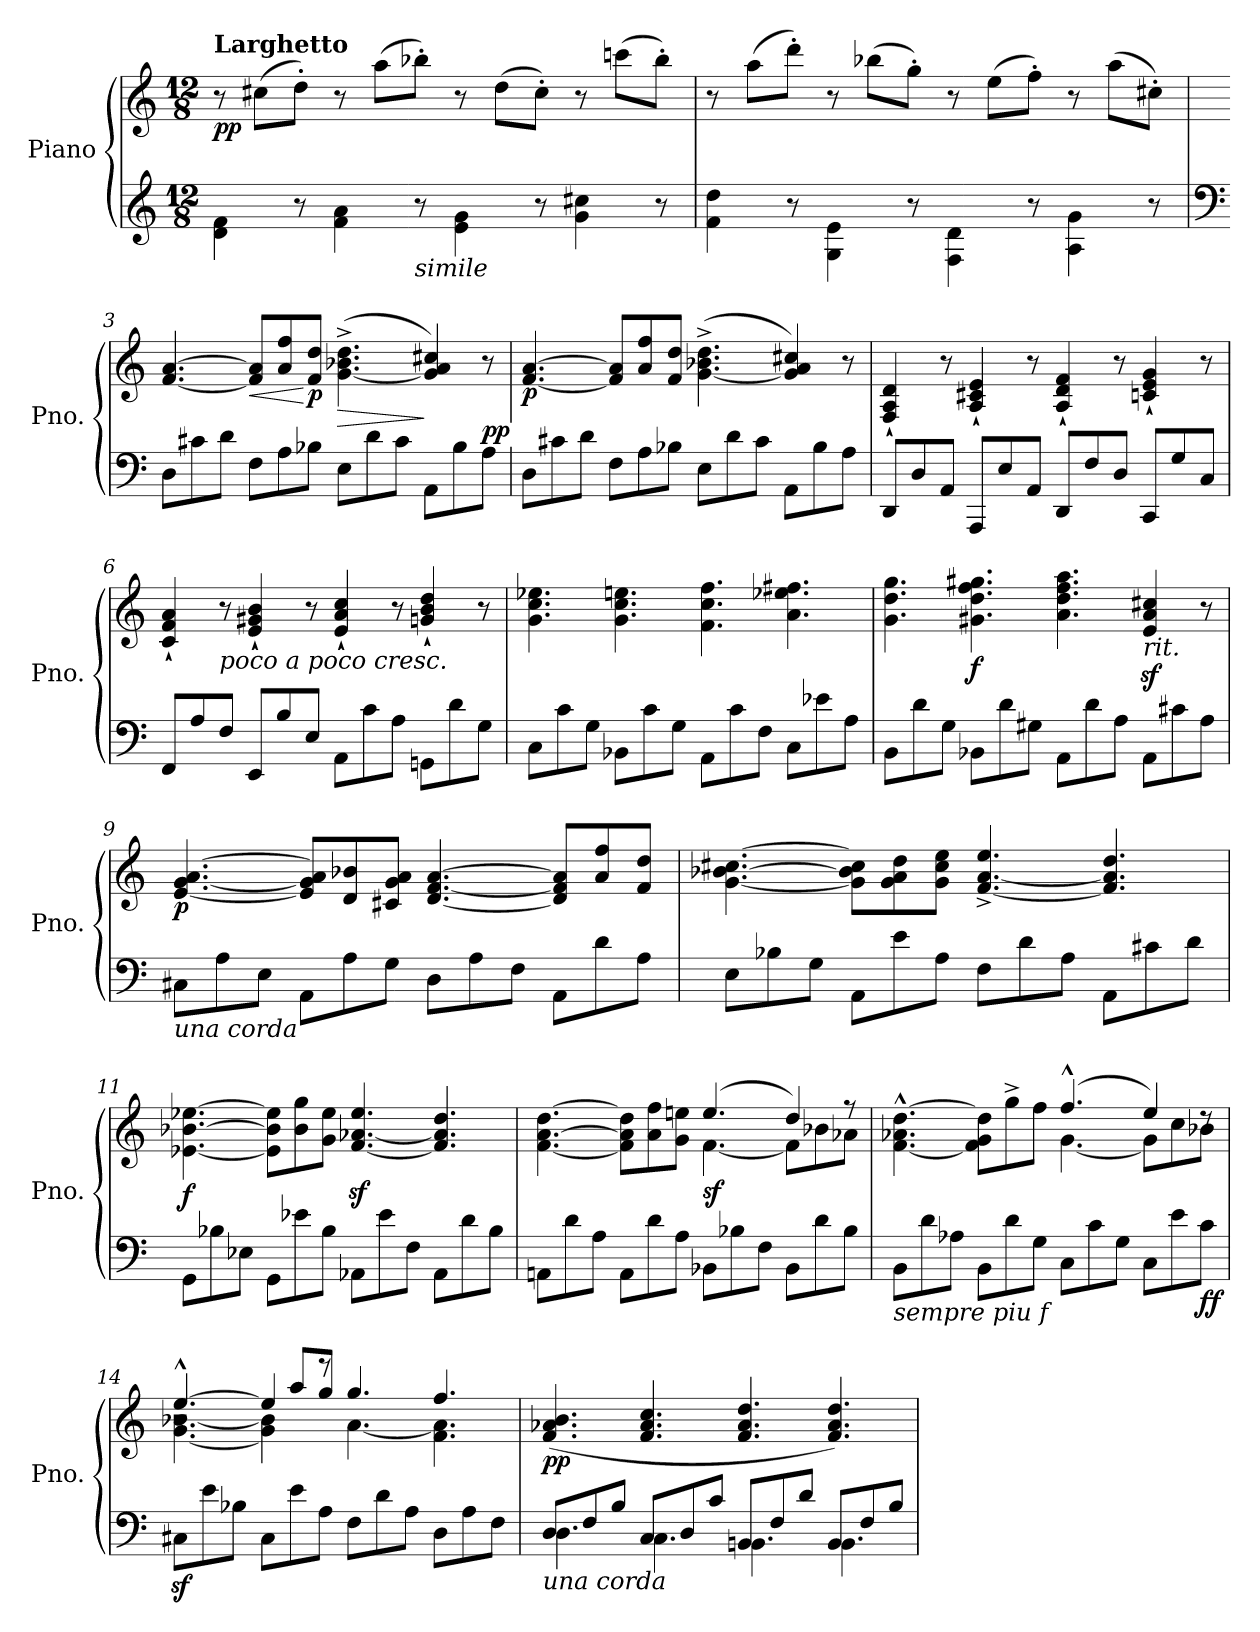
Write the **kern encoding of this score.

**kern	**kern	**dynam
*part1	*part1	*part1
*staff2	*staff1	*staff1/2
*I"Piano	*	*
*I'Pno.	*	*
*clefG2	*clefG2	*
*k[]	*k[]	*
*M12/8	*M12/8	*
*MM56	*MM56	*
=1	=1	=1
!	!LO:TX:a:B:t=Larghetto	!
!	!	!LO:DY:b
4d\ 4f\	8r	pp
.	(>8cc#X\L	.
8r	8dd'\J)	.
4f\ 4a\	8r	.
.	(>8aa\L	.
!LO:TX:b:i:t=simile	!	!
8r	8bb-X'\J)	.
4e\ 4g\	8r	.
.	(>8dd\L	.
8r	8cc#'\J)	.
4g\ 4cc#X\	8r	.
.	(>8cccn\L	.
8r	8bb-'\J)	.
=2	=2	=2
4f\ 4dd\	8r	.
.	(>8aa\L	.
8r	8ddd'\J)	.
4G\ 4e\	8r	.
.	(>8bb-X\L	.
8r	8gg'\J)	.
4F\ 4d\	8r	.
.	(>8ee\L	.
8r	8ff'\J)	.
4A\ 4g\	8r	.
.	(>8aa\L	.
8r	8cc#X'\J)	.
=3	=3	=3
*clefF4	*	*
8D\L	[4.f/ [4.a/	.
8c#X\	.	.
8d\J	.	.
!	!	!LO:HP:b
8F\L	8f/] 8a/]L	<
8A\	8a/ 8ff/	.
!	!	!LO:DY:n=1:b
8B-X\J	8f/ 8dd/J	[ p
!	!	!LO:HP:b
8E\L	(>[4.g\^ 4.b-X\^ 4.dd\^	>
8d\	.	.
8c#\J	.	.
8AA\L	4g/] 4a/ 4cc#X/)	]
8B-\	.	.
!	!	!LO:DY:n=2:a=2
8A\J	8r	pp
!!LO:LB:g=z
=4	=4	=4
!	!	!LO:DY:b
8D\L	[4.f/ [4.a/	p
8c#X\	.	.
8d\J	.	.
8F\L	8f/] 8a/]L	.
8A\	8a/ 8ff/	.
8B-X\J	8f/ 8dd/J	.
8E\L	(>[4.g\^ 4.b-X\^ 4.dd\^	.
8d\	.	.
8c#\J	.	.
8AA\L	4g/] 4a/ 4cc#X/)	.
8B-\	.	.
8A\J	8r	.
=5	=5	=5
8DD/L	4F/` 4A/` 4d/`	.
8D/	.	.
8AA/J	8r	.
8AAA/L	4A/` 4c#X/` 4e/`	.
8E/	.	.
8AA/J	8r	.
8DD/L	4A/` 4d/` 4f/`	.
8F/	.	.
8D/J	8r	.
8CC/L	4cn/` 4e/` 4g/`	.
8G/	.	.
8C/J	8r	.
=6	=6	=6
8FF/L	4c/` 4f/` 4a/`	.
8A/	.	.
!	!LO:TX:b:i:t=poco a poco cresc.	!
8F/J	8r	.
8EE/L	4e/` 4g#X/` 4b/`	.
8B/	.	.
8E/J	8r	.
8AA\L	4e/` 4a/` 4cc/`	.
8c\	.	.
8A\J	8r	.
8GGn\L	4gn/` 4b/` 4dd/`	.
8d\	.	.
8G\J	8r	.
!!LO:LB:g=z
=7	=7	=7
8C\L	4.g\ 4.cc\ 4.ee-X\	.
8c\	.	.
8G\J	.	.
8BB-X\L	4.g\ 4.cc\ 4.een\	.
8c\	.	.
8G\J	.	.
8AA\L	4.f\ 4.cc\ 4.ff\	.
8c\	.	.
8F\J	.	.
8C\L	4.a\ 4.ee-X\ 4.ff#X\	.
8e-X\	.	.
8A\J	.	.
=8	=8	=8
8BB\L	4.g\ 4.dd\ 4.gg\	.
8d\	.	.
8G\J	.	.
!	!	!LO:DY:b
8BB-X\L	4.g#X\ 4.dd\ 4.ff\ 4.gg#X\	f
8d\	.	.
8G#X\J	.	.
8AA\L	4.a\ 4.dd\ 4.ff\ 4.aa\	.
8d\	.	.
8A\J	.	.
!	!LO:TX:b:i:t=rit.	!
8AA\L	4e/z< 4a/z< 4cc#X/z<	.
8c#X\	.	.
8A\J	8r	.
=9	=9	=9
!LO:TX:b:i:t=una corda	!	!
!	!	!LO:DY:b
8C#X\L	[4.e/ [4.g/ [4.a/	p
8A\	.	.
8E\J	.	.
8AA\L	8e/] 8g/] 8a/]L	.
8A\	8d/ 8b-X/	.
8G\J	8c#X/ 8g/ 8a/J	.
8D\L	[4.d/ [4.f/ [4.a/	.
8A\	.	.
8F\J	.	.
8AA\L	8d/] 8f/] 8a/]L	.
8d\	8a/ 8ff/	.
8A\J	8f/ 8dd/J	.
!!LO:LB:g=z
=10	=10	=10
8E\L	[4.g\ [4.b-X\ [4.cc#X\	.
8B-X\	.	.
8G\J	.	.
8AA\L	8g\] 8b-\] 8cc#\]L	.
8e\	8g\ 8a\ 8dd\	.
8A\J	8g\ 8cc#\ 8ee\J	.
8F\L	[4.f/^ [4.a/^ 4.ee/^	.
8d\	.	.
8A\J	.	.
8AA\L	4.f/] 4.a/] 4.dd/	.
8c#X\	.	.
8d\J	.	.
=11	=11	=11
!	!	!LO:DY:b
8GG\L	[4.e-X\ [4.b-X\ [4.ee-X\	f
8B-X\	.	.
8E-X\J	.	.
8GG\L	8e-\] 8b-\] 8ee-\]L	.
8e-X\	8b-\ 8gg\	.
8B-\J	8g\ 8ee-\J	.
8AA-X\L	[4.f/z< [4.a-X/z< 4.ee-/z<	.
8e-\	.	.
8F\J	.	.
8AA-\L	4.f/] 4.a-/] 4.dd/	.
8d\	.	.
8B-\J	.	.
=12	=12	=12
*	*^	*
8AAn\L	2ryy	[4.f\ [4.a\ [4.dd\	.
8d\	.	.	.
8A\J	.	.	.
8AA\L	.	8f\] 8a\] 8dd\]L	.
8d\	4ryy	8a\ 8ff\	.
8A\J	.	8g\ 8een\J	.
!	!	!	!LO:DY:b
8BB-X\L	(>4.ee/	[4.f\	sf
8B-X\	.	.	.
8F\J	.	.	.
8BB-\L	4dd/)	8f\L]	.
8d\	.	8b-X\	.
8B-\J	8rff	8a-X\J	.
!!LO:LB:g=z	!!
=13	=13	=13	=13
!LO:TX:b:i:t=sempre piu f	!	!	!
8BB\L	2ryy	[4.f\^^ 4.a-X\^^ [4.dd\^^	.
8d\	.	.	.
8A-X\J	.	.	.
8BB\L	.	8f\] 8g\ 8dd\]L	.
8d\	4rffyy	8gg^\	.
8G\J	.	8ff\J	.
8C\L	(>4.ff^^/	[4.g\	.
8c\	.	.	.
8G\J	.	.	.
8C\L	4ee/)	8g\L]	.
8e\	.	8cc\	.
!	!	!	!LO:DY:b=2
8c\J	8rdd	8b-X\J	ff
=14	=14	=14	=14
*	*	*^	*
8C#Xz<\L	[4.ee^^/	[4.g\ [4.b-X\	2r	.
8e\	.	.	.	.
8B-X\J	.	.	.	.
8C#\L	4ee/]	4g\] 4b-\]	.	.
8e\	.	.	8aa/L	.
8A\J	2ryy	8r	8gg/J	.
8F\L	.	[4.a\	4.gg/	.
8d\	.	.	.	.
8A\J	.	.	.	.
8D\L	4ryy	4.f\ 4.a\]	4.ff/	.
8A\	.	.	.	.
8F\J	8ryy	.	.	.
*	*v	*v	*v	*
=15	=15	=15
*^	*	*
!LO:TX:b:i:t=una corda	!	!	!
!	!	!	!LO:DY:b
8D/L	4.D\	(<4.f/ 4.a-X/ 4.b/	pp
8F/	.	.	.
8B/J	.	.	.
8C/L	4.C\	4.f/ 4.a-/ 4.cc/	.
8D/	.	.	.
8c/J	.	.	.
8BB/L	4.BBn\	4.f/ 4.a-/ 4.dd/	.
8F/	.	.	.
8d/J	.	.	.
8BB/L	4.BB\	4.f/ 4.a-/ 4.dd/)	.
8F/	.	.	.
8B/J	.	.	.
*v	*v	*	*
=	=	=
*-	*-	*-
